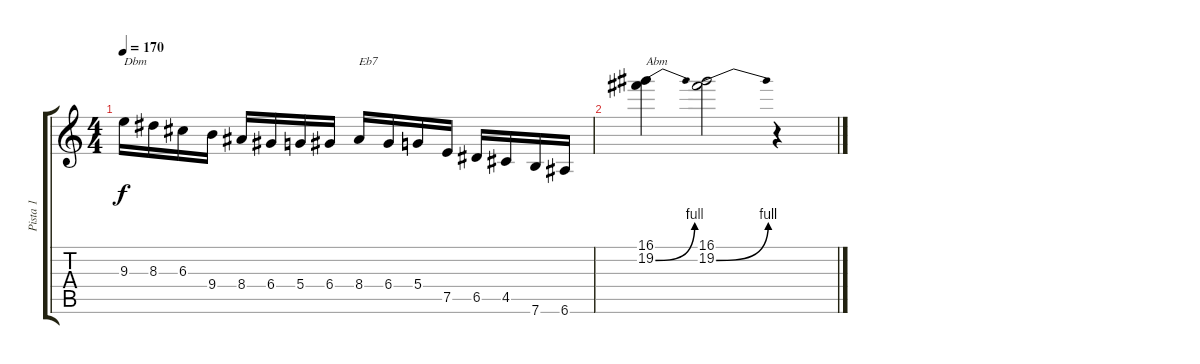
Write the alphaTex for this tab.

\track ("Pista 1" "Pista 1") {instrument distortionguitar}
\staff {score tabs}
\tuning (E4 B3 G3 D3 A2 E2) {hide}
\ts (4 4)
\tempo 170
\clef g2
\ks c
9.3.16{txt "Dbm" dy f} 8.3.16 6.3.16 9.4.16 8.4.16 6.4.16 5.4.16 6.4.16 8.4.16{txt "Eb7"} 6.4.16 5.4.16 7.5.16 6.5.16 4.5.16 7.6.16 6.6.16 |
(16.1 19.2{be (bend 0 0 60 4)}).4{txt "Abm"} (16.1 19.2{be (bend 0 0 60 4)}).2 r.4
